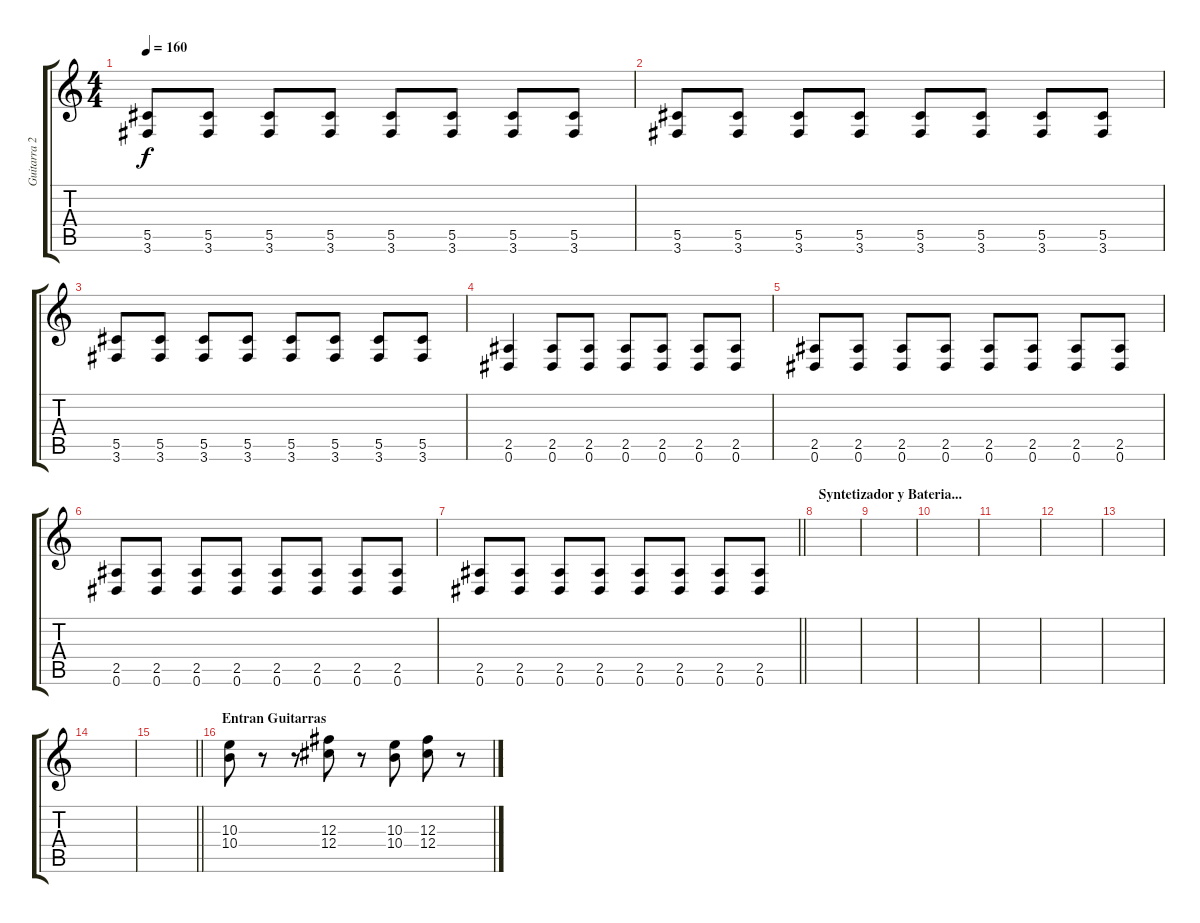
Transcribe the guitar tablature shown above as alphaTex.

\track ("Guitarra 2" "Guitarra 2") {instrument distortionguitar}
\staff {score tabs}
\tuning (Eb4 Bb3 Gb3 Db3 Ab2 Eb2) {hide}
\ts (4 4)
\tempo 160
\clef g2
\ks c
(5.5 3.6).8{dy f} (5.5 3.6).8 (5.5 3.6).8 (5.5 3.6).8 (5.5 3.6).8 (5.5 3.6).8 (5.5 3.6).8 (5.5 3.6).8 |
(5.5 3.6).8 (5.5 3.6).8 (5.5 3.6).8 (5.5 3.6).8 (5.5 3.6).8 (5.5 3.6).8 (5.5 3.6).8 (5.5 3.6).8 |
(5.5 3.6).8 (5.5 3.6).8 (5.5 3.6).8 (5.5 3.6).8 (5.5 3.6).8 (5.5 3.6).8 (5.5 3.6).8 (5.5 3.6).8 |
(2.5 0.6).4 (2.5 0.6).8 (2.5 0.6).8 (2.5 0.6).8 (2.5 0.6).8 (2.5 0.6).8 (2.5 0.6).8 |
(2.5 0.6).8 (2.5 0.6).8 (2.5 0.6).8 (2.5 0.6).8 (2.5 0.6).8 (2.5 0.6).8 (2.5 0.6).8 (2.5 0.6).8 |
(2.5 0.6).8 (2.5 0.6).8 (2.5 0.6).8 (2.5 0.6).8 (2.5 0.6).8 (2.5 0.6).8 (2.5 0.6).8 (2.5 0.6).8 |
\barLineRight lightlight
(2.5 0.6).8 (2.5 0.6).8 (2.5 0.6).8 (2.5 0.6).8 (2.5 0.6).8 (2.5 0.6).8 (2.5 0.6).8 (2.5 0.6).8 |
\section ("" "Syntetizador y Bateria...")
|
|
|
|
|
|
|
\barLineRight lightlight
|
\section ("" "Entran Guitarras")
(10.3 10.4).8 r.8 r.8 (12.3 12.4).8 r.8 (10.3 10.4).8 (12.3 12.4).8 r.8
